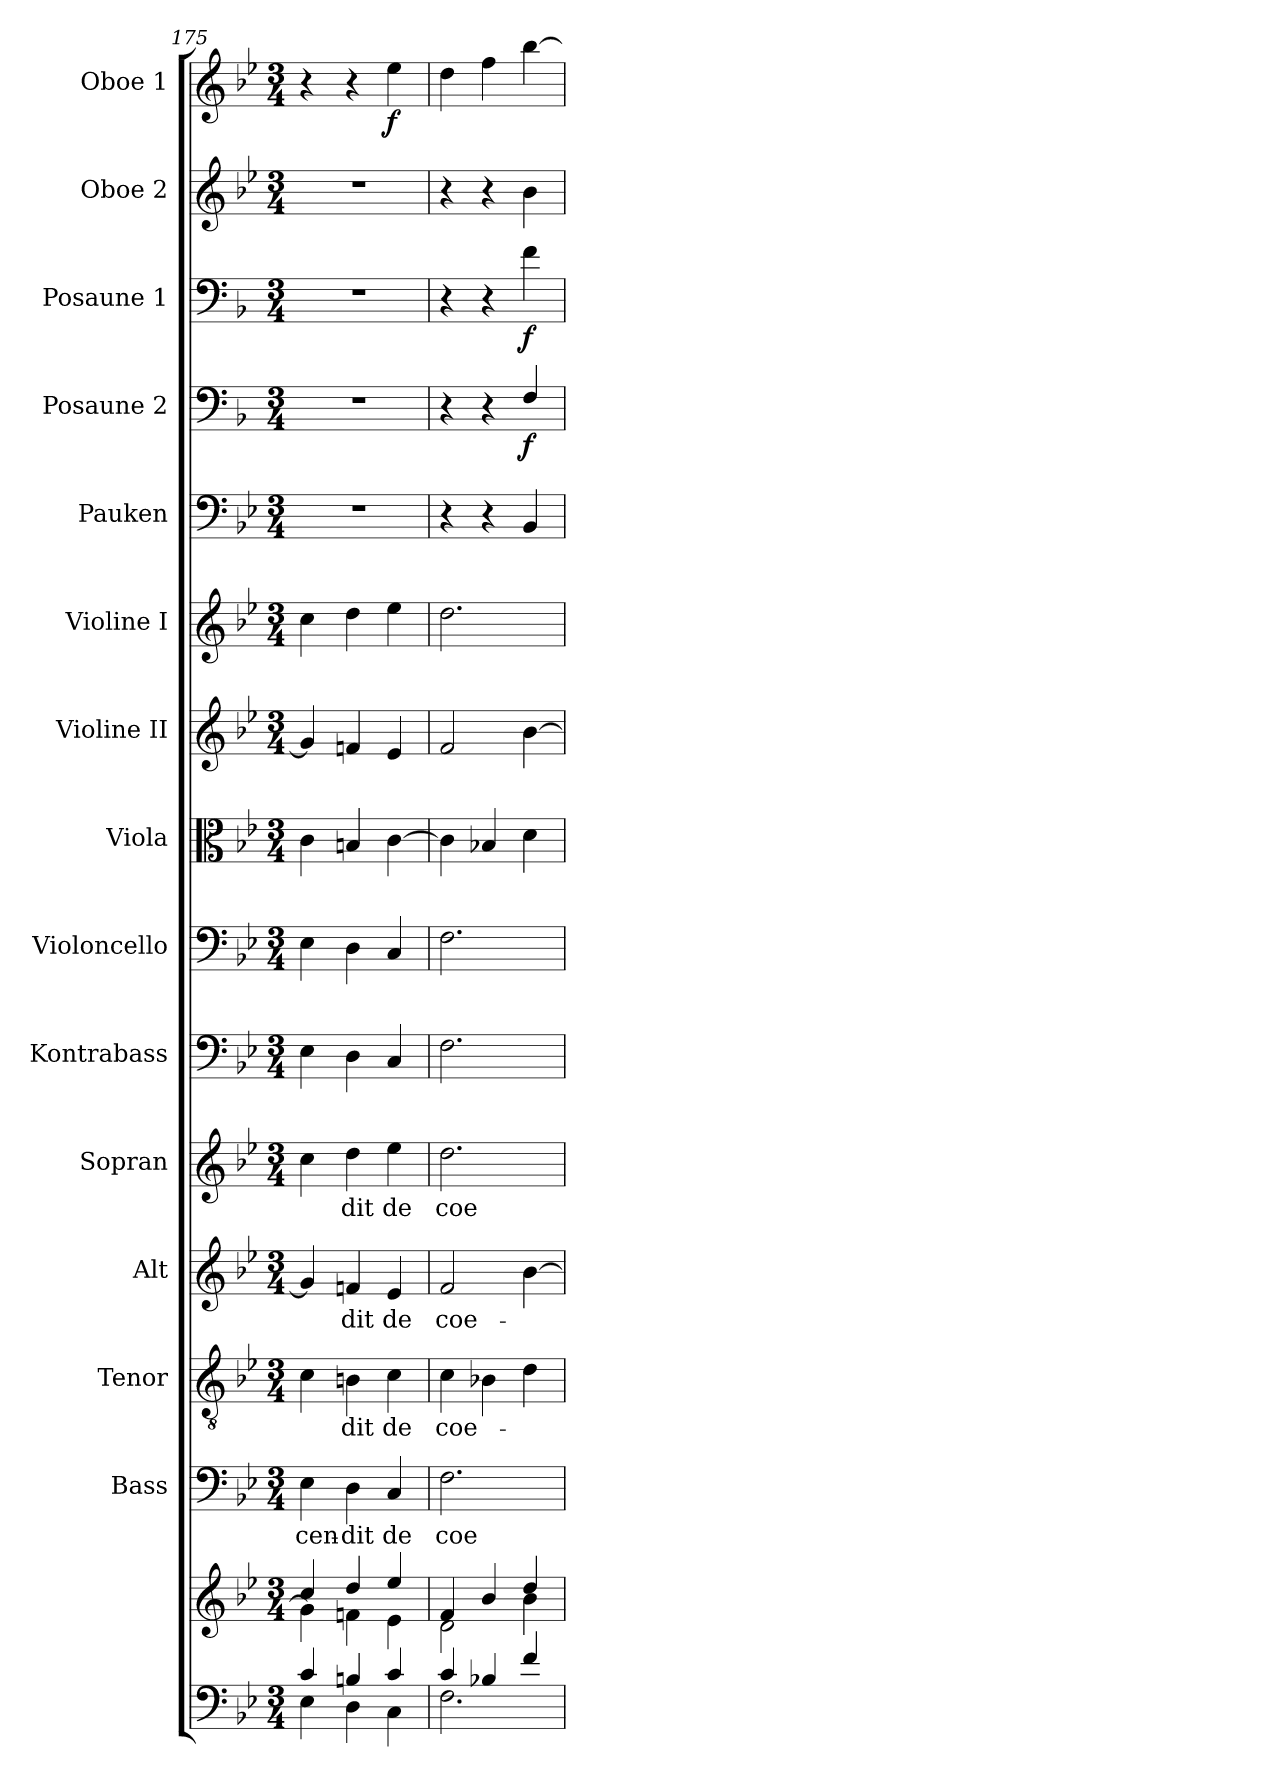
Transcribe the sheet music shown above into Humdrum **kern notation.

**kern	**kern	**kern	**text	**kern	**text	**kern	**text	**kern	**text	**kern	**kern	**kern	**kern	**kern	**kern	**kern	**dynam	**kern	**dynam	**kern	**kern	**dynam
*part15	*part15	*part14	*part14	*part13	*part13	*part12	*part12	*part11	*part11	*part10	*part9	*part8	*part7	*part6	*part5	*part4	*part4	*part3	*part3	*part2	*part1	*part1
*staff16	*staff15	*staff14	*staff14	*staff13	*staff13	*staff12	*staff12	*staff11	*staff11	*staff10	*staff9	*staff8	*staff7	*staff6	*staff5	*staff4	*staff4	*staff3	*staff3	*staff2	*staff1	*staff1
*	*	*I"Bass	*	*I"Tenor	*	*I"Alt	*	*I"Sopran	*	*I"Kontrabass	*I"Violoncello	*I"Viola	*I"Violine II	*I"Violine I	*I"Pauken	*I"Posaune 2	*	*I"Posaune 1	*	*I"Oboe 2	*I"Oboe 1	*
*	*	*I'B.	*	*I'T.	*	*I'A.	*	*I'S.	*	*I'Kb.	*I'Vc.	*I'Vla.	*I'Vl. II	*I'Vl. I	*I'Pk.	*I'Pos. 2	*	*I'Pos. 1	*	*I'Ob. 2	*I'Ob. 1	*
*clefF4	*clefG2	*clefF4	*	*clefGv2	*	*clefG2	*	*clefG2	*	*clefF4	*clefF4	*clefC3	*clefG2	*clefG2	*clefF4	*clefF4	*	*clefF4	*	*clefG2	*clefG2	*
*	*	*	*	*	*	*	*	*	*	*ITrd7c12	*	*	*	*	*	*ITrd4c7	*	*ITrd4c7	*	*	*	*
*k[b-e-]	*k[b-e-]	*k[b-e-]	*	*k[b-e-]	*	*k[b-e-]	*	*k[b-e-]	*	*k[b-e-]	*k[b-e-]	*k[b-e-]	*k[b-e-]	*k[b-e-]	*k[b-e-]	*k[b-e-]	*	*k[b-e-]	*	*k[b-e-]	*k[b-e-]	*
*B-:	*B-:	*B-:	*	*B-:	*	*B-:	*	*B-:	*	*B-:	*B-:	*B-:	*B-:	*B-:	*B-:	*B-:	*	*B-:	*	*B-:	*B-:	*
*M3/4	*M3/4	*M3/4	*	*M3/4	*	*M3/4	*	*M3/4	*	*M3/4	*M3/4	*M3/4	*M3/4	*M3/4	*M3/4	*M3/4	*	*M3/4	*	*M3/4	*M3/4	*
=175	=175	=175	=175	=175	=175	=175	=175	=175	=175	=175	=175	=175	=175	=175	=175	=175	=175	=175	=175	=175	=175	=175
*^	*^	*	*	*	*	*	*	*	*	*	*	*	*	*	*	*	*	*	*	*	*	*
!	!	!	!	!	!LO:LY:b	!	!	!	!	!	!	!	!	!	!	!	!	!	!	!	!	!	!	!
4c/	4E-\	4cc/	4g\]	4E-\	-cen-	4c\	.	4g/]	.	4cc\	.	4EE-\	4E-\	4c\	4g/]	4cc\	2.r	2.r	.	2.r	.	2.r	4r	.
!	!	!	!	!	!LO:LY:b	!	!LO:LY:b	!	!LO:LY:b	!	!LO:LY:b	!	!	!	!	!	!	!	!	!	!	!	!	!
4Bn/	4D\	4dd/	4fn\	4D\	-dit	4Bn\	-dit	4fn/	-dit	4dd\	-dit	4DD\	4D\	4Bn/	4fn/	4dd\	.	.	.	.	.	.	4r	.
!	!	!	!	!	!LO:LY:b	!	!LO:LY:b	!	!LO:LY:b	!	!LO:LY:b	!	!	!	!	!	!	!	!	!	!	!	!	!LO:DY:b
4c/	4C\	4ee-/	4e-\	4C/	de	4c\	de	4e-/	de	4ee-\	de	4CC/	4C/	[4c\	4e-/	4ee-\	.	.	.	.	.	.	4ee-\	f
=176	=176	=176	=176	=176	=176	=176	=176	=176	=176	=176	=176	=176	=176	=176	=176	=176	=176	=176	=176	=176	=176	=176	=176	=176
!	!	!	!	!	!LO:LY:b	!	!LO:LY:b	!	!LO:LY:b	!	!LO:LY:b	!	!	!	!	!	!	!	!	!	!	!	!	!
4c/	2.F\	4f/	2d\	2.F\	coe-	4c\	coe-	2f/	coe-	2.dd\	coe-	2.FF\	2.F\	4c\]	2f/	2.dd\	4r	4r	.	4r	.	4r	4dd\	.
4B-X/	.	4b-/	.	.	.	4B-X\	.	.	.	.	.	.	.	4B-X/	.	.	4r	4r	.	4r	.	4r	4ff\	.
!	!	!	!	!	!	!	!	!	!	!	!	!	!	!	!	!	!	!	!LO:DY:b	!	!LO:DY:b	!	!	!
4f/	.	4dd/	4b-\	.	.	4d\	.	[4b-\	.	.	.	.	.	4d\	[4b-\	.	4BB-/	4BB-/	f	4B-\	f	4b-\	[4bb-\	.
*v	*v	*	*	*	*	*	*	*	*	*	*	*	*	*	*	*	*	*	*	*	*	*	*	*
*	*v	*v	*	*	*	*	*	*	*	*	*	*	*	*	*	*	*	*	*	*	*	*	*
=	=	=	=	=	=	=	=	=	=	=	=	=	=	=	=	=	=	=	=	=	=	=
*-	*-	*-	*-	*-	*-	*-	*-	*-	*-	*-	*-	*-	*-	*-	*-	*-	*-	*-	*-	*-	*-	*-
